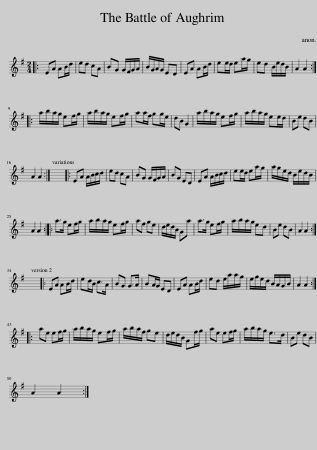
X:1
L:1/8
M:2/4
I:linebreak $
K:G
V:1 treble
V:1
|: EA AB/d/ | ed cA | BG G/F/G/A/ | B/G/A/G/ ED | EA AB/d/ | %5
 ee/d/ ea/g/ | ed B/e/d/B/ | A2 A2 ::$ a/b/a/g/ ef/g/ | a/b/a/g/ ef/g/ | %10
 aa/f/ gg/e/ | dB G2 | a/b/a/g/ ef/g/ | a/b/a/g/ ee/d/ | Be dB |$ %15
 A2 A2 :| x4 |: EA A/B/c/d/ | ed cA | BG G/F/G/A/ | %20
 BG ED | EA A/B/c/d/ | ee/d/ ea/g/ | a/g/e/d/ B/e/d/B/ |$ A2 A2 :: %25
 a>g ef/g/ | a/b/a/g/ ef/g/ | af ge | d/e/d/B/ Ga | a>g ef/g/ | %30
 a/b/a/g/ ed | Be dB | A2 A2 :|$ x4 |: EA AB/d/ | %35
 ed/B/ c>A | BG G>A | BA/G/ ED | EA AB/d/ | ed e/a/a/g/ | %40
 e/g/e/d/ B/A/G/B/ | A2 A2 ::$ ae ef/g/ | a/b/a/g/ ef/g/ | a/b/a/f/ ge | %45
 d/e/d/B/ Gf/g/ | ae ef/g/ | a/b/a/g/ e>d | Be dB |$ A2 A2 :| %50
